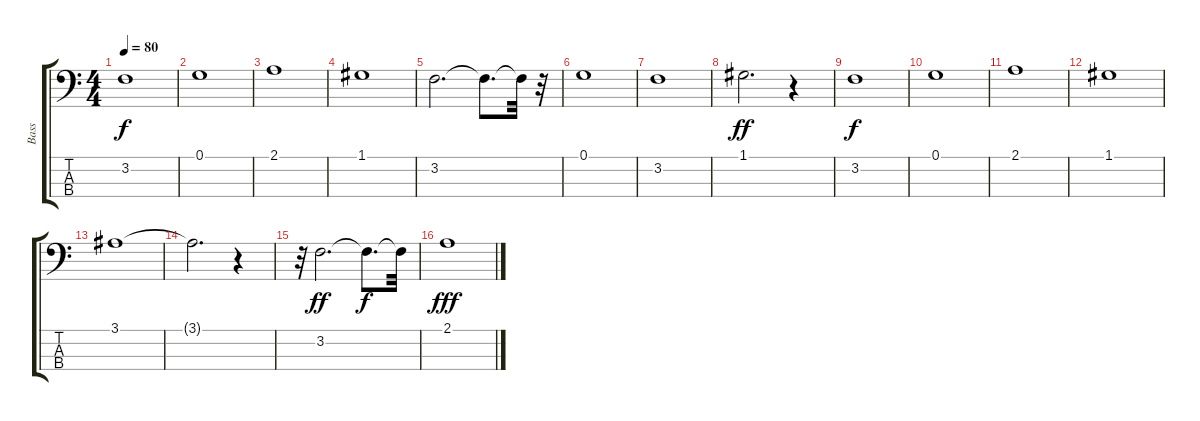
\track ("Bass" "Bass") {instrument electricbassfinger}
\staff {score tabs}
\tuning (G2 D2 A1 E1) {hide}
\ts (4 4)
\tempo 80
\clef f4
\ks c
3.2.1{dy f} |
0.1.1 |
2.1.1 |
1.1.1 |
3.2.2{d} 3.2{t}.8{d} 3.2{t}.32 r.32 |
0.1.1 |
3.2.1 |
1.1.2{d dy ff} r.4 |
3.2.1{dy f} |
0.1.1 |
2.1.1 |
1.1.1 |
3.1.1 |
3.1{t}.2{d} r.4 |
r.32 3.2.2{d dy ff} 3.2{t}.8{d dy f} 3.2{t}.32 |
2.1.1{dy fff}
